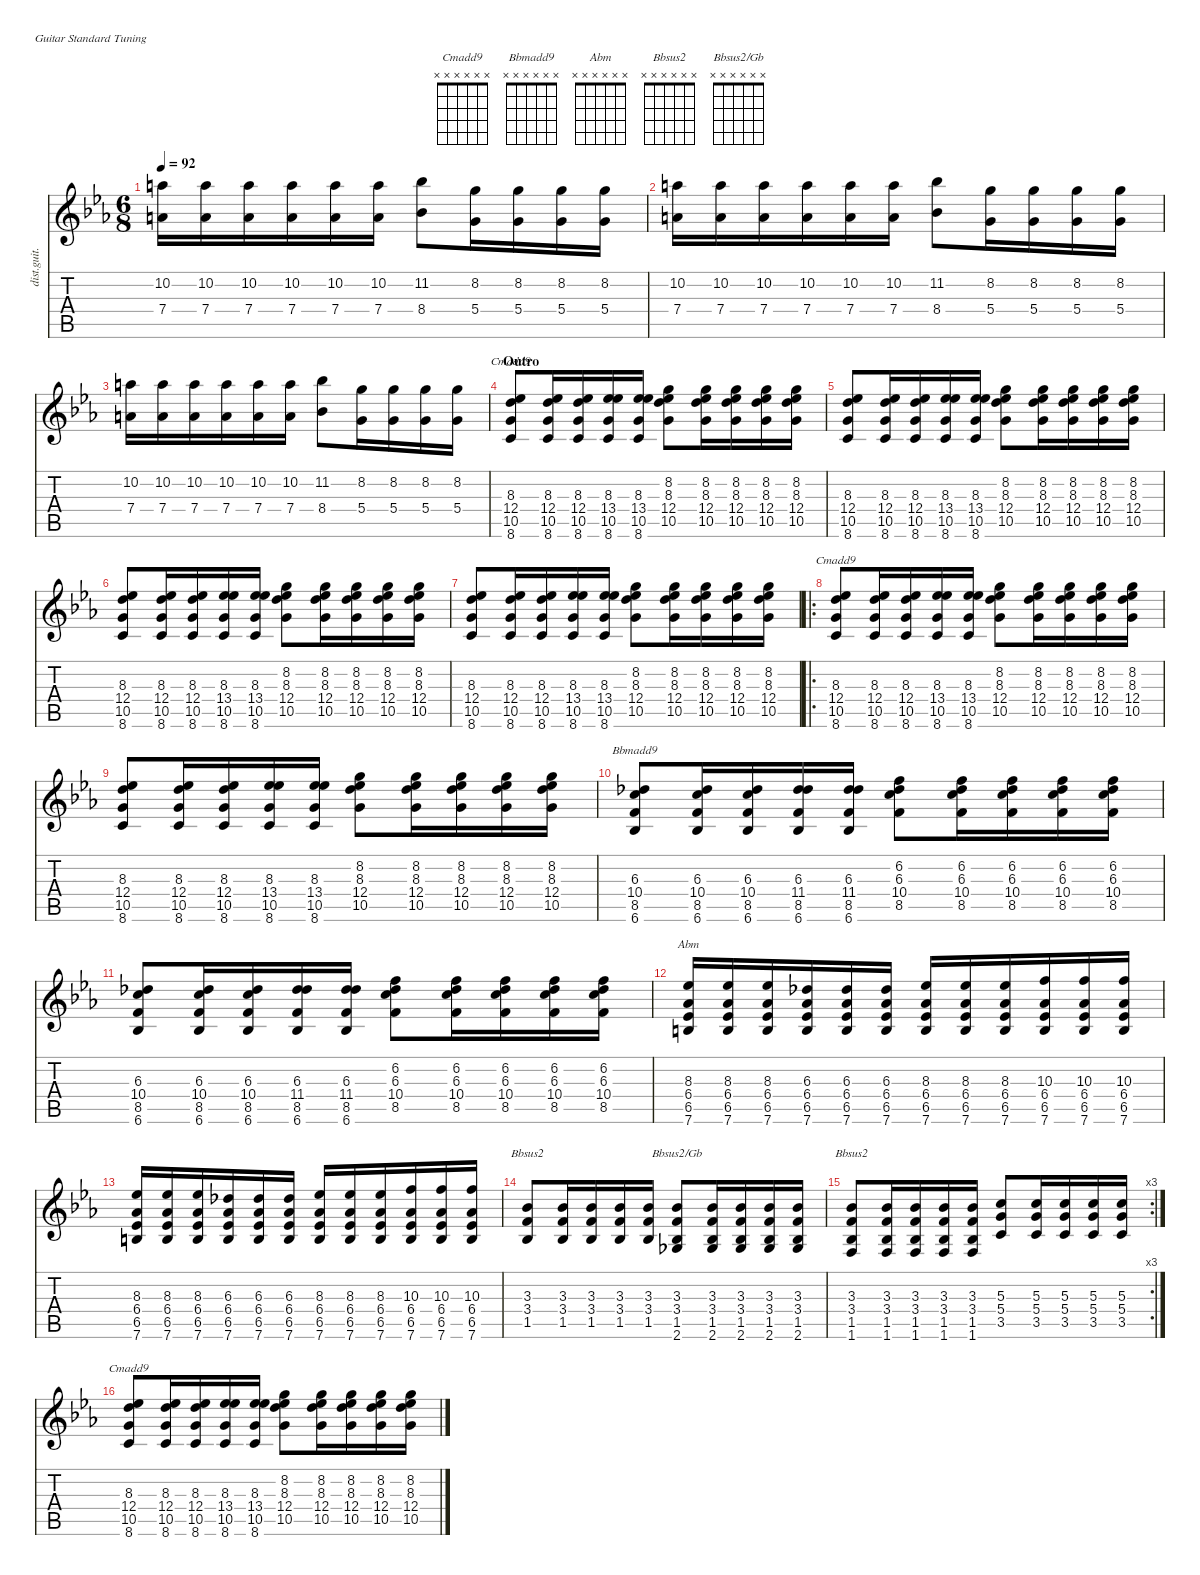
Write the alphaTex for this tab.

\defaultSystemsLayout 4
\hideDynamics
\bracketExtendMode nobrackets
\track ("Guitar - Peter Lindgren" "dist.guit.") {instrument distortionguitar}
\staff {score tabs}
\tuning (E4 B3 G3 D3 A2 E2)
\chord ("Cmadd9" x x x x x x)
\chord ("Bbmadd9" x x x x x x)
\chord ("Abm" x x x x x x)
\chord ("Bbsus2" x x x x x x)
\chord ("Bbsus2/Gb" x x x x x x)
\ts (6 8)
\tempo 92
\clef g2
\ks cminor
(10.2{acc forcenatural} 7.4{acc forcenatural}).16{dy f beam Down} (10.2{acc forcenatural} 7.4{acc forcenatural}).16{beam Down} (10.2{acc forcenatural} 7.4{acc forcenatural}).16{beam Down} (10.2{acc forcenatural} 7.4{acc forcenatural}).16{beam Down} (10.2{acc forcenatural} 7.4{acc forcenatural}).16{beam Down} (10.2{acc forcenatural} 7.4{acc forcenatural}).16{beam Down} (11.2{acc b} 8.4{acc b}).8{beam Down} (8.2{acc forcenatural} 5.4{acc forcenatural}).16{beam Down} (8.2{acc forcenatural} 5.4{acc forcenatural}).16{beam Down} (8.2{acc forcenatural} 5.4{acc forcenatural}).16{beam Down} (8.2{acc forcenatural} 5.4{acc forcenatural}).16{beam Down} |
(10.2{acc forcenatural} 7.4{acc forcenatural}).16{instrument distortionguitar beam Down} (10.2{acc forcenatural} 7.4{acc forcenatural}).16{beam Down} (10.2{acc forcenatural} 7.4{acc forcenatural}).16{beam Down} (10.2{acc forcenatural} 7.4{acc forcenatural}).16{beam Down} (10.2{acc forcenatural} 7.4{acc forcenatural}).16{beam Down} (10.2{acc forcenatural} 7.4{acc forcenatural}).16{beam Down} (11.2{acc b} 8.4{acc b}).8{beam Down} (8.2{acc forcenatural} 5.4{acc forcenatural}).16{beam Down} (8.2{acc forcenatural} 5.4{acc forcenatural}).16{beam Down} (8.2{acc forcenatural} 5.4{acc forcenatural}).16{beam Down} (8.2{acc forcenatural} 5.4{acc forcenatural}).16{beam Down} |
(10.2{acc forcenatural} 7.4{acc forcenatural}).16{beam Down} (10.2{acc forcenatural} 7.4{acc forcenatural}).16{beam Down} (10.2{acc forcenatural} 7.4{acc forcenatural}).16{beam Down} (10.2{acc forcenatural} 7.4{acc forcenatural}).16{beam Down} (10.2{acc forcenatural} 7.4{acc forcenatural}).16{beam Down} (10.2{acc forcenatural} 7.4{acc forcenatural}).16{beam Down} (11.2{acc b} 8.4{acc b}).8{beam Down} (8.2{acc forcenatural} 5.4{acc forcenatural}).16{beam Down} (8.2{acc forcenatural} 5.4{acc forcenatural}).16{beam Down} (8.2{acc forcenatural} 5.4{acc forcenatural}).16{beam Down} (8.2{acc forcenatural} 5.4{acc forcenatural}).16{beam Down} |
\section ("" "Outro")
(8.3{acc b} 12.4{acc forcenatural} 10.5{acc forcenatural} 8.6{acc forcenatural}).8{ch "Cmadd9" instrument acousticguitarsteel beam Up} (8.3{acc b} 12.4{acc forcenatural} 10.5{acc forcenatural} 8.6{acc forcenatural}).16{beam Up} (8.3{acc b} 12.4{acc forcenatural} 10.5{acc forcenatural} 8.6{acc forcenatural}).16{beam Up} (8.3{acc b} 13.4{acc b} 10.5{acc forcenatural} 8.6{acc forcenatural}).16{beam Up} (8.3{acc b} 13.4{acc b} 10.5{acc forcenatural} 8.6{acc forcenatural}).16{beam Up} (8.2{acc forcenatural} 8.3{acc b} 12.4{acc forcenatural} 10.5{acc forcenatural}).8{beam Down} (8.2{acc forcenatural} 8.3{acc b} 12.4{acc forcenatural} 10.5{acc forcenatural}).16{beam Down} (8.2{acc forcenatural} 8.3{acc b} 12.4{acc forcenatural} 10.5{acc forcenatural}).16{beam Down} (8.2{acc forcenatural} 8.3{acc b} 12.4{acc forcenatural} 10.5{acc forcenatural}).16{beam Down} (8.2{acc forcenatural} 8.3{acc b} 12.4{acc forcenatural} 10.5{acc forcenatural}).16{beam Down} |
(8.3{acc b} 12.4{acc forcenatural} 10.5{acc forcenatural} 8.6{acc forcenatural}).8{beam Up} (8.3{acc b} 12.4{acc forcenatural} 10.5{acc forcenatural} 8.6{acc forcenatural}).16{beam Up} (8.3{acc b} 12.4{acc forcenatural} 10.5{acc forcenatural} 8.6{acc forcenatural}).16{beam Up} (8.3{acc b} 13.4{acc b} 10.5{acc forcenatural} 8.6{acc forcenatural}).16{beam Up} (8.3{acc b} 13.4{acc b} 10.5{acc forcenatural} 8.6{acc forcenatural}).16{beam Up} (8.2{acc forcenatural} 8.3{acc b} 12.4{acc forcenatural} 10.5{acc forcenatural}).8{beam Down} (8.2{acc forcenatural} 8.3{acc b} 12.4{acc forcenatural} 10.5{acc forcenatural}).16{beam Down} (8.2{acc forcenatural} 8.3{acc b} 12.4{acc forcenatural} 10.5{acc forcenatural}).16{beam Down} (8.2{acc forcenatural} 8.3{acc b} 12.4{acc forcenatural} 10.5{acc forcenatural}).16{beam Down} (8.2{acc forcenatural} 8.3{acc b} 12.4{acc forcenatural} 10.5{acc forcenatural}).16{beam Down} |
(8.3{acc b} 12.4{acc forcenatural} 10.5{acc forcenatural} 8.6{acc forcenatural}).8{beam Up} (8.3{acc b} 12.4{acc forcenatural} 10.5{acc forcenatural} 8.6{acc forcenatural}).16{beam Up} (8.3{acc b} 12.4{acc forcenatural} 10.5{acc forcenatural} 8.6{acc forcenatural}).16{beam Up} (8.3{acc b} 13.4{acc b} 10.5{acc forcenatural} 8.6{acc forcenatural}).16{beam Up} (8.3{acc b} 13.4{acc b} 10.5{acc forcenatural} 8.6{acc forcenatural}).16{beam Up} (8.2{acc forcenatural} 8.3{acc b} 12.4{acc forcenatural} 10.5{acc forcenatural}).8{beam Down} (8.2{acc forcenatural} 8.3{acc b} 12.4{acc forcenatural} 10.5{acc forcenatural}).16{beam Down} (8.2{acc forcenatural} 8.3{acc b} 12.4{acc forcenatural} 10.5{acc forcenatural}).16{beam Down} (8.2{acc forcenatural} 8.3{acc b} 12.4{acc forcenatural} 10.5{acc forcenatural}).16{beam Down} (8.2{acc forcenatural} 8.3{acc b} 12.4{acc forcenatural} 10.5{acc forcenatural}).16{beam Down} |
(8.3{acc b} 12.4{acc forcenatural} 10.5{acc forcenatural} 8.6{acc forcenatural}).8{beam Up} (8.3{acc b} 12.4{acc forcenatural} 10.5{acc forcenatural} 8.6{acc forcenatural}).16{beam Up} (8.3{acc b} 12.4{acc forcenatural} 10.5{acc forcenatural} 8.6{acc forcenatural}).16{beam Up} (8.3{acc b} 13.4{acc b} 10.5{acc forcenatural} 8.6{acc forcenatural}).16{beam Up} (8.3{acc b} 13.4{acc b} 10.5{acc forcenatural} 8.6{acc forcenatural}).16{beam Up} (8.2{acc forcenatural} 8.3{acc b} 12.4{acc forcenatural} 10.5{acc forcenatural}).8{beam Down} (8.2{acc forcenatural} 8.3{acc b} 12.4{acc forcenatural} 10.5{acc forcenatural}).16{beam Down} (8.2{acc forcenatural} 8.3{acc b} 12.4{acc forcenatural} 10.5{acc forcenatural}).16{beam Down} (8.2{acc forcenatural} 8.3{acc b} 12.4{acc forcenatural} 10.5{acc forcenatural}).16{beam Down} (8.2{acc forcenatural} 8.3{acc b} 12.4{acc forcenatural} 10.5{acc forcenatural}).16{beam Down} |
\ro
(8.3{acc b} 12.4{acc forcenatural} 10.5{acc forcenatural} 8.6{acc forcenatural}).8{ch "Cmadd9" instrument distortionguitar beam Up} (8.3{acc b} 12.4{acc forcenatural} 10.5{acc forcenatural} 8.6{acc forcenatural}).16{beam Up} (8.3{acc b} 12.4{acc forcenatural} 10.5{acc forcenatural} 8.6{acc forcenatural}).16{beam Up} (8.3{acc b} 13.4{acc b} 10.5{acc forcenatural} 8.6{acc forcenatural}).16{beam Up} (8.3{acc b} 13.4{acc b} 10.5{acc forcenatural} 8.6{acc forcenatural}).16{beam Up} (8.2{acc forcenatural} 8.3{acc b} 12.4{acc forcenatural} 10.5{acc forcenatural}).8{beam Down} (8.2{acc forcenatural} 8.3{acc b} 12.4{acc forcenatural} 10.5{acc forcenatural}).16{beam Down} (8.2{acc forcenatural} 8.3{acc b} 12.4{acc forcenatural} 10.5{acc forcenatural}).16{beam Down} (8.2{acc forcenatural} 8.3{acc b} 12.4{acc forcenatural} 10.5{acc forcenatural}).16{beam Down} (8.2{acc forcenatural} 8.3{acc b} 12.4{acc forcenatural} 10.5{acc forcenatural}).16{beam Down} |
(8.3{acc b} 12.4{acc forcenatural} 10.5{acc forcenatural} 8.6{acc forcenatural}).8{beam Up} (8.3{acc b} 12.4{acc forcenatural} 10.5{acc forcenatural} 8.6{acc forcenatural}).16{beam Up} (8.3{acc b} 12.4{acc forcenatural} 10.5{acc forcenatural} 8.6{acc forcenatural}).16{beam Up} (8.3{acc b} 13.4{acc b} 10.5{acc forcenatural} 8.6{acc forcenatural}).16{beam Up} (8.3{acc b} 13.4{acc b} 10.5{acc forcenatural} 8.6{acc forcenatural}).16{beam Up} (8.2{acc forcenatural} 8.3{acc b} 12.4{acc forcenatural} 10.5{acc forcenatural}).8{beam Down} (8.2{acc forcenatural} 8.3{acc b} 12.4{acc forcenatural} 10.5{acc forcenatural}).16{beam Down} (8.2{acc forcenatural} 8.3{acc b} 12.4{acc forcenatural} 10.5{acc forcenatural}).16{beam Down} (8.2{acc forcenatural} 8.3{acc b} 12.4{acc forcenatural} 10.5{acc forcenatural}).16{beam Down} (8.2{acc forcenatural} 8.3{acc b} 12.4{acc forcenatural} 10.5{acc forcenatural}).16{beam Down} |
(6.3{acc b} 10.4{acc forcenatural} 8.5{acc forcenatural} 6.6{acc b}).8{ch "Bbmadd9" beam Up} (6.3{acc b} 10.4{acc forcenatural} 8.5{acc forcenatural} 6.6{acc b}).16{beam Up} (6.3{acc b} 10.4{acc forcenatural} 8.5{acc forcenatural} 6.6{acc b}).16{beam Up} (6.3{acc b} 11.4{acc b} 8.5{acc forcenatural} 6.6{acc b}).16{beam Up} (6.3{acc b} 11.4{acc b} 8.5{acc forcenatural} 6.6{acc b}).16{beam Up} (6.2{acc forcenatural} 6.3{acc b} 10.4{acc forcenatural} 8.5{acc forcenatural}).8{beam Down} (6.2{acc forcenatural} 6.3{acc b} 10.4{acc forcenatural} 8.5{acc forcenatural}).16{beam Down} (6.2{acc forcenatural} 6.3{acc b} 10.4{acc forcenatural} 8.5{acc forcenatural}).16{beam Down} (6.2{acc forcenatural} 6.3{acc b} 10.4{acc forcenatural} 8.5{acc forcenatural}).16{beam Down} (6.2{acc forcenatural} 6.3{acc b} 10.4{acc forcenatural} 8.5{acc forcenatural}).16{beam Down} |
(6.3{acc b} 10.4{acc forcenatural} 8.5{acc forcenatural} 6.6{acc b}).8{beam Up} (6.3{acc b} 10.4{acc forcenatural} 8.5{acc forcenatural} 6.6{acc b}).16{beam Up} (6.3{acc b} 10.4{acc forcenatural} 8.5{acc forcenatural} 6.6{acc b}).16{beam Up} (6.3{acc b} 11.4{acc b} 8.5{acc forcenatural} 6.6{acc b}).16{beam Up} (6.3{acc b} 11.4{acc b} 8.5{acc forcenatural} 6.6{acc b}).16{beam Up} (6.2{acc forcenatural} 6.3{acc b} 10.4{acc forcenatural} 8.5{acc forcenatural}).8{beam Down} (6.2{acc forcenatural} 6.3{acc b} 10.4{acc forcenatural} 8.5{acc forcenatural}).16{beam Down} (6.2{acc forcenatural} 6.3{acc b} 10.4{acc forcenatural} 8.5{acc forcenatural}).16{beam Down} (6.2{acc forcenatural} 6.3{acc b} 10.4{acc forcenatural} 8.5{acc forcenatural}).16{beam Down} (6.2{acc forcenatural} 6.3{acc b} 10.4{acc forcenatural} 8.5{acc forcenatural}).16{beam Down} |
(8.3{acc b} 6.4{acc b} 6.5{acc b} 7.6{acc forcenatural}).16{ch "Abm" beam Up} (8.3{acc b} 6.4{acc b} 6.5{acc b} 7.6{acc forcenatural}).16{beam Up} (8.3{acc b} 6.4{acc b} 6.5{acc b} 7.6{acc forcenatural}).16{beam Up} (6.3{acc b} 6.4{acc b} 6.5{acc b} 7.6{acc forcenatural}).16{beam Up} (6.3{acc b} 6.4{acc b} 6.5{acc b} 7.6{acc forcenatural}).16{beam Up} (6.3{acc b} 6.4{acc b} 6.5{acc b} 7.6{acc forcenatural}).16{beam Up} (8.3{acc b} 6.4{acc b} 6.5{acc b} 7.6{acc forcenatural}).16{beam Up} (8.3{acc b} 6.4{acc b} 6.5{acc b} 7.6{acc forcenatural}).16{beam Up} (8.3{acc b} 6.4{acc b} 6.5{acc b} 7.6{acc forcenatural}).16{beam Up} (10.3{acc forcenatural} 6.4{acc b} 6.5{acc b} 7.6{acc forcenatural}).16{beam Up} (10.3{acc forcenatural} 6.4{acc b} 6.5{acc b} 7.6{acc forcenatural}).16{beam Up} (10.3{acc forcenatural} 6.4{acc b} 6.5{acc b} 7.6{acc forcenatural}).16{beam Up} |
(8.3{acc b} 6.4{acc b} 6.5{acc b} 7.6{acc forcenatural}).16{beam Up} (8.3{acc b} 6.4{acc b} 6.5{acc b} 7.6{acc forcenatural}).16{beam Up} (8.3{acc b} 6.4{acc b} 6.5{acc b} 7.6{acc forcenatural}).16{beam Up} (6.3{acc b} 6.4{acc b} 6.5{acc b} 7.6{acc forcenatural}).16{beam Up} (6.3{acc b} 6.4{acc b} 6.5{acc b} 7.6{acc forcenatural}).16{beam Up} (6.3{acc b} 6.4{acc b} 6.5{acc b} 7.6{acc forcenatural}).16{beam Up} (8.3{acc b} 6.4{acc b} 6.5{acc b} 7.6{acc forcenatural}).16{beam Up} (8.3{acc b} 6.4{acc b} 6.5{acc b} 7.6{acc forcenatural}).16{beam Up} (8.3{acc b} 6.4{acc b} 6.5{acc b} 7.6{acc forcenatural}).16{beam Up} (10.3{acc forcenatural} 6.4{acc b} 6.5{acc b} 7.6{acc forcenatural}).16{beam Up} (10.3{acc forcenatural} 6.4{acc b} 6.5{acc b} 7.6{acc forcenatural}).16{beam Up} (10.3{acc forcenatural} 6.4{acc b} 6.5{acc b} 7.6{acc forcenatural}).16{beam Up} |
(3.3{acc b} 3.4{acc forcenatural} 1.5{acc b}).8{ch "Bbsus2" beam Up} (3.3{acc b} 3.4{acc forcenatural} 1.5{acc b}).16{beam Up} (3.3{acc b} 3.4{acc forcenatural} 1.5{acc b}).16{beam Up} (3.3{acc b} 3.4{acc forcenatural} 1.5{acc b}).16{beam Up} (3.3{acc b} 3.4{acc forcenatural} 1.5{acc b}).16{beam Up} (3.3{acc b} 3.4{acc forcenatural} 1.5{acc b} 2.6{acc b}).8{ch "Bbsus2/Gb" beam Up} (3.3{acc b} 3.4{acc forcenatural} 1.5{acc b} 2.6{acc b}).16{beam Up} (3.3{acc b} 3.4{acc forcenatural} 1.5{acc b} 2.6{acc b}).16{beam Up} (3.3{acc b} 3.4{acc forcenatural} 1.5{acc b} 2.6{acc b}).16{beam Up} (3.3{acc b} 3.4{acc forcenatural} 1.5{acc b} 2.6{acc b}).16{beam Up} |
\rc 3
(3.3{acc b} 3.4{acc forcenatural} 1.5{acc b} 1.6{acc forcenatural}).8{ch "Bbsus2" beam Up} (3.3{acc b} 3.4{acc forcenatural} 1.5{acc b} 1.6{acc forcenatural}).16{beam Up} (3.3{acc b} 3.4{acc forcenatural} 1.5{acc b} 1.6{acc forcenatural}).16{beam Up} (3.3{acc b} 3.4{acc forcenatural} 1.5{acc b} 1.6{acc forcenatural}).16{beam Up} (3.3{acc b} 3.4{acc forcenatural} 1.5{acc b} 1.6{acc forcenatural}).16{beam Up} (5.3{acc forcenatural} 5.4{acc forcenatural} 3.5{acc forcenatural}).8{beam Up} (5.3{acc forcenatural} 5.4{acc forcenatural} 3.5{acc forcenatural}).16{beam Up} (5.3{acc forcenatural} 5.4{acc forcenatural} 3.5{acc forcenatural}).16{beam Up} (5.3{acc forcenatural} 5.4{acc forcenatural} 3.5{acc forcenatural}).16{beam Up} (5.3{acc forcenatural} 5.4{acc forcenatural} 3.5{acc forcenatural}).16{beam Up} |
(8.3{acc b} 12.4{acc forcenatural} 10.5{acc forcenatural} 8.6{acc forcenatural}).8{ch "Cmadd9" instrument distortionguitar beam Up} (8.3{acc b} 12.4{acc forcenatural} 10.5{acc forcenatural} 8.6{acc forcenatural}).16{beam Up} (8.3{acc b} 12.4{acc forcenatural} 10.5{acc forcenatural} 8.6{acc forcenatural}).16{beam Up} (8.3{acc b} 13.4{acc b} 10.5{acc forcenatural} 8.6{acc forcenatural}).16{beam Up} (8.3{acc b} 13.4{acc b} 10.5{acc forcenatural} 8.6{acc forcenatural}).16{beam Up} (8.2{acc forcenatural} 8.3{acc b} 12.4{acc forcenatural} 10.5{acc forcenatural}).8{beam Down} (8.2{acc forcenatural} 8.3{acc b} 12.4{acc forcenatural} 10.5{acc forcenatural}).16{beam Down} (8.2{acc forcenatural} 8.3{acc b} 12.4{acc forcenatural} 10.5{acc forcenatural}).16{beam Down} (8.2{acc forcenatural} 8.3{acc b} 12.4{acc forcenatural} 10.5{acc forcenatural}).16{beam Down} (8.2{acc forcenatural} 8.3{acc b} 12.4{acc forcenatural} 10.5{acc forcenatural}).16{beam Down}
